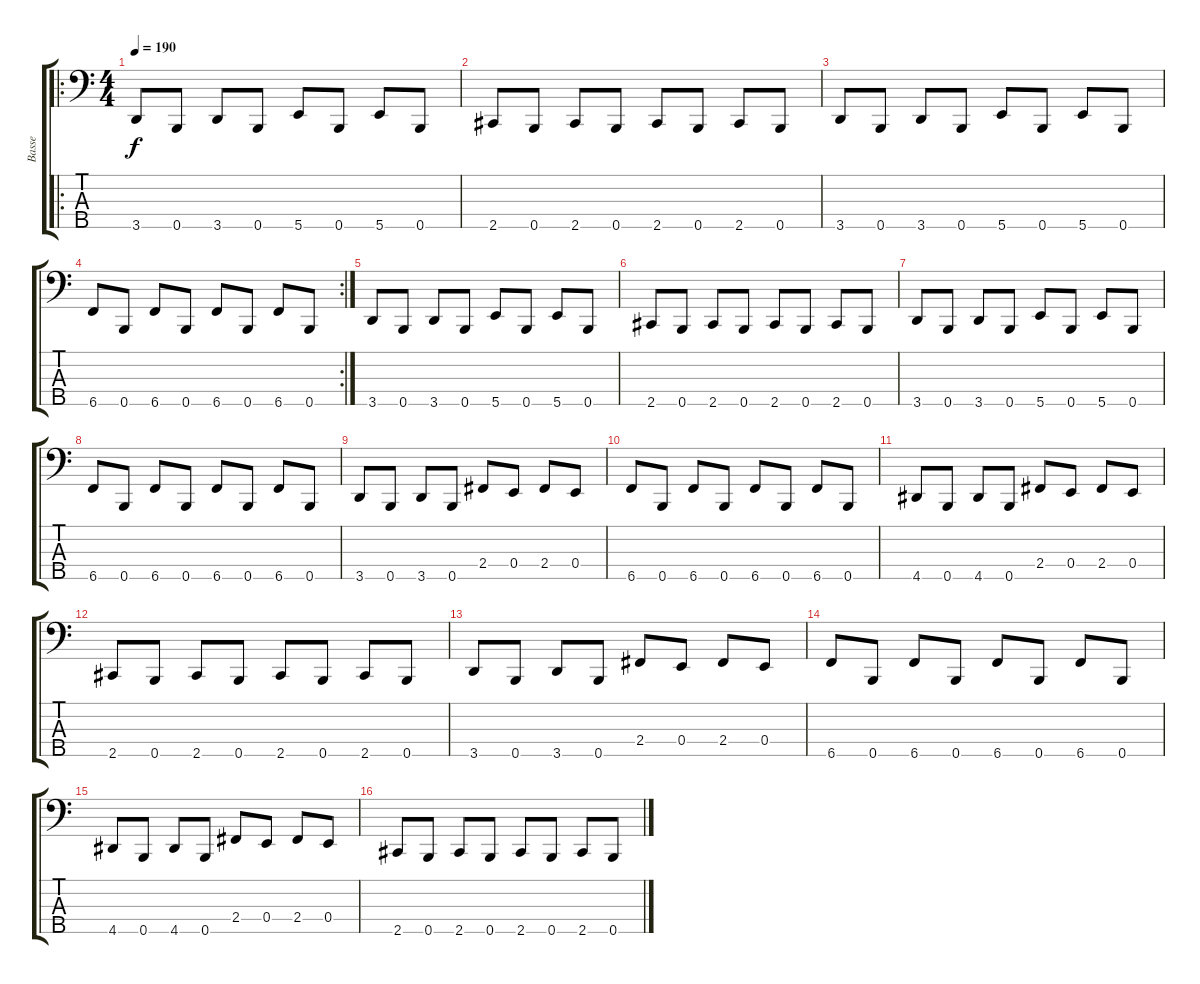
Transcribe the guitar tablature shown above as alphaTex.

\track ("Basse" "Basse") {instrument acousticguitarnylon}
\staff {score tabs}
\tuning (G2 D2 A1 E1 B0) {hide}
\ro
\ts (4 4)
\tempo 190
\clef f4
\ks c
3.5.8{dy f instrument acousticguitarnylon} 0.5.8 3.5.8 0.5.8 5.5.8 0.5.8 5.5.8 0.5.8 |
2.5.8 0.5.8 2.5.8 0.5.8 2.5.8 0.5.8 2.5.8 0.5.8 |
3.5.8 0.5.8 3.5.8 0.5.8 5.5.8 0.5.8 5.5.8 0.5.8 |
\rc 2
6.5.8 0.5.8 6.5.8 0.5.8 6.5.8 0.5.8 6.5.8 0.5.8 |
3.5.8 0.5.8 3.5.8 0.5.8 5.5.8 0.5.8 5.5.8 0.5.8 |
2.5.8 0.5.8 2.5.8 0.5.8 2.5.8 0.5.8 2.5.8 0.5.8 |
3.5.8 0.5.8 3.5.8 0.5.8 5.5.8 0.5.8 5.5.8 0.5.8 |
6.5.8 0.5.8 6.5.8 0.5.8 6.5.8 0.5.8 6.5.8 0.5.8 |
3.5.8 0.5.8 3.5.8 0.5.8 2.4.8 0.4.8 2.4.8 0.4.8 |
6.5.8 0.5.8 6.5.8 0.5.8 6.5.8 0.5.8 6.5.8 0.5.8 |
4.5.8 0.5.8 4.5.8 0.5.8 2.4.8 0.4.8 2.4.8 0.4.8 |
2.5.8 0.5.8 2.5.8 0.5.8 2.5.8 0.5.8 2.5.8 0.5.8 |
3.5.8 0.5.8 3.5.8 0.5.8 2.4.8 0.4.8 2.4.8 0.4.8 |
6.5.8 0.5.8 6.5.8 0.5.8 6.5.8 0.5.8 6.5.8 0.5.8 |
4.5.8 0.5.8 4.5.8 0.5.8 2.4.8 0.4.8 2.4.8 0.4.8 |
2.5.8 0.5.8 2.5.8 0.5.8 2.5.8 0.5.8 2.5.8 0.5.8
